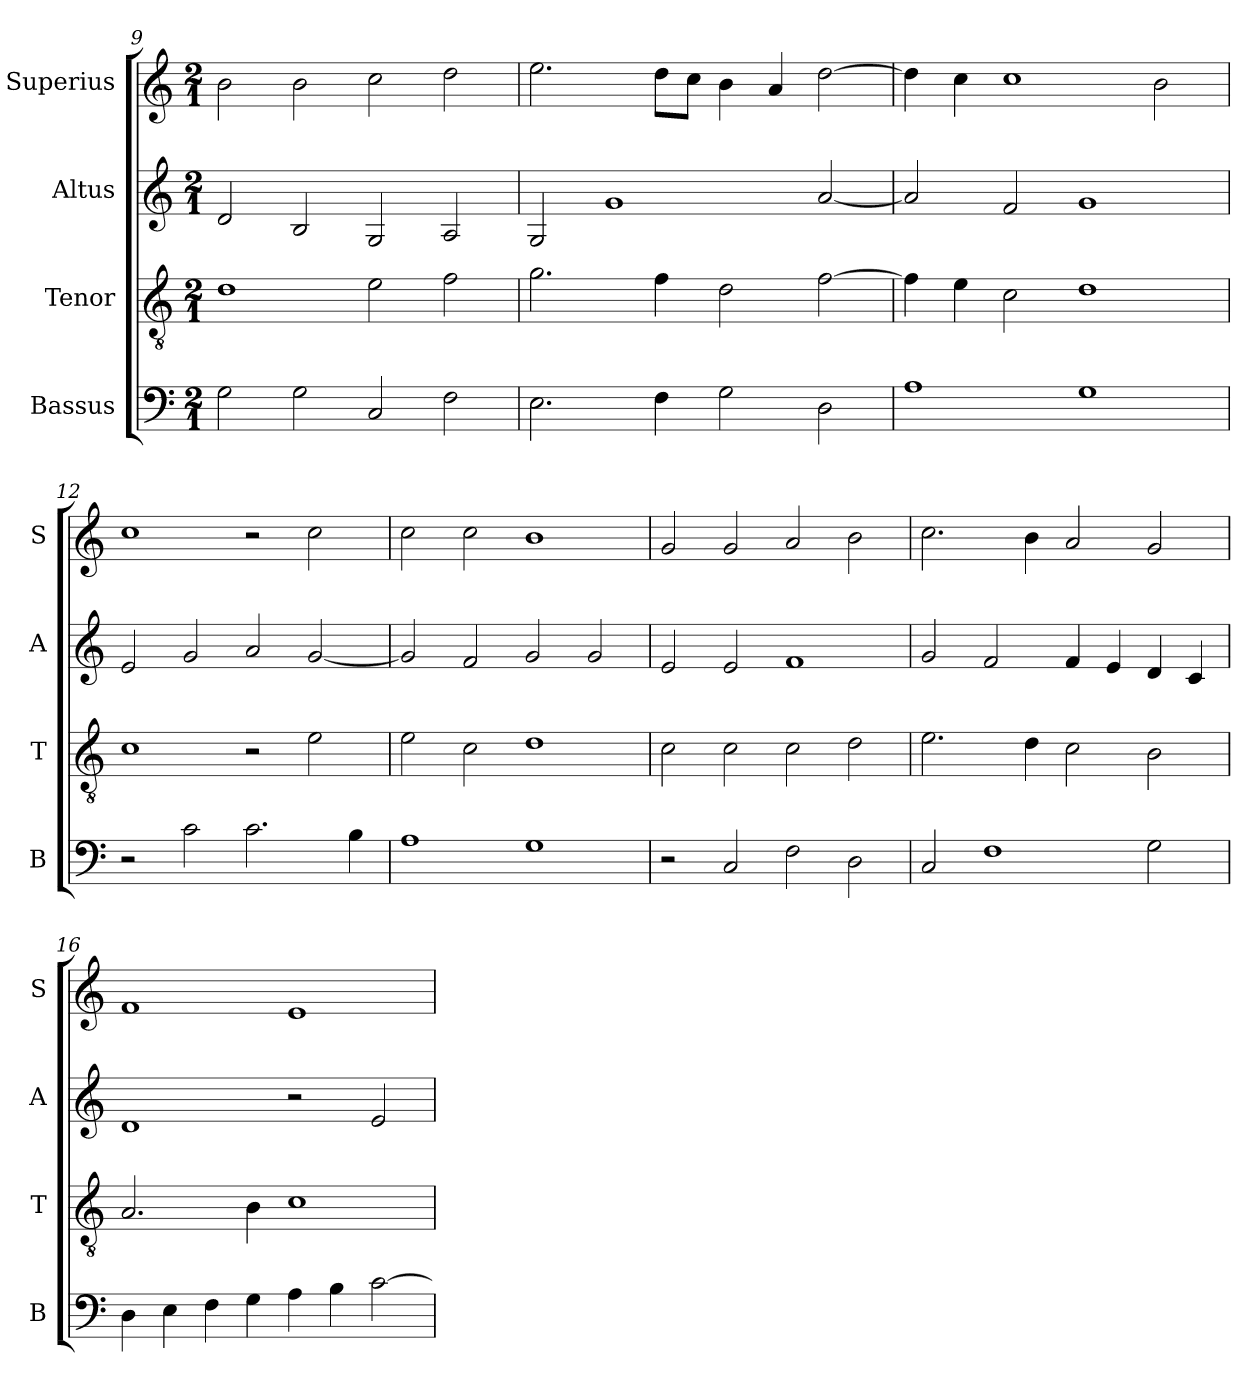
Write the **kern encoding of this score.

**kern	**kern	**kern	**kern
*part4	*part3	*part2	*part1
*staff4	*staff3	*staff2	*staff1
*I"Bassus	*I"Tenor	*I"Altus	*I"Superius
*I'B	*I'T	*I'A	*I'S
*clefF4	*clefGv2	*clefG2	*clefG2
*k[]	*k[]	*k[]	*k[]
*C:	*C:	*C:	*C:
*M2/1	*M2/1	*M2/1	*M2/1
=9	=9	=9	=9
2G	1d	2d	2b
2G	.	2B	2b
2C	2e	2G	2cc
2F	2f	2A	2dd
=10	=10	=10	=10
2.E	2.g	2G	2.ee
.	.	1g	.
4F	4f	.	8ddL
.	.	.	8ccJ
2G	2d	.	4b
.	.	.	4a
2D	[2f	[2a	[2dd
=11	=11	=11	=11
1A	4f]	2a]	4dd]
.	4e	.	4cc
.	2c	2f	1cc
1G	1d	1g	.
.	.	.	2b
=12	=12	=12	=12
2r	1c	2e	1cc
2c	.	2g	.
2.c	2r	2a	2r
.	2e	[2g	2cc
4B	.	.	.
=13	=13	=13	=13
1A	2e	2g]	2cc
.	2c	2f	2cc
1G	1d	2g	1b
.	.	2g	.
=14	=14	=14	=14
2r	2c	2e	2g
2C	2c	2e	2g
2F	2c	1f	2a
2D	2d	.	2b
=15	=15	=15	=15
2C	2.e	2g	2.cc
1F	.	2f	.
.	4d	.	4b
.	2c	4f	2a
.	.	4e	.
2G	2B	4d	2g
.	.	4c	.
=16	=16	=16	=16
4D	2.A	1d	1f
4E	.	.	.
4F	.	.	.
4G	4B	.	.
4A	1c	2r	1e
4B	.	.	.
[2c	.	2e	.
=	=	=	=
*-	*-	*-	*-
